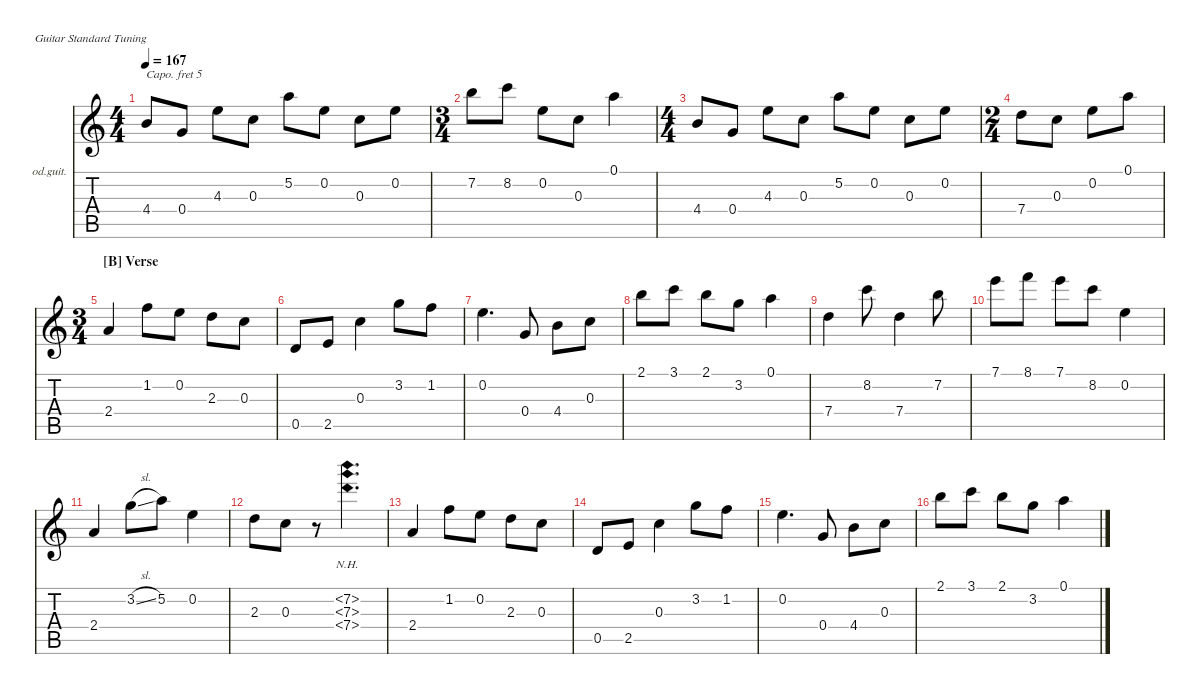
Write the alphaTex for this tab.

\hideDynamics
\bracketExtendMode nobrackets
\firstSystemTrackNameOrientation horizontal
\otherSystemsTrackNameOrientation horizontal
\track ("Main Gt." "od.guit.") {instrument overdrivenguitar}
\staff {score tabs}
\capo 5
\tuning (E4 B3 G3 D3 A2 E2)
\ts (4 4)
\tempo 167
\clef g2
\ks aminor
4.4.8{dy mf} 0.4.8 4.3.8 0.3.8 5.2.8 0.2.8 0.3.8 0.2.8 |
\ts (3 4)
7.2.8 8.2.8 0.2.8 0.3.8 0.1.4 |
\ts (4 4)
4.4.8 0.4.8 4.3.8 0.3.8 5.2.8 0.2.8 0.3.8 0.2.8 |
\ts (2 4)
7.4.8 0.3.8 0.2.8 0.1.8 |
\ts (3 4)
\section ("B" "Verse")
2.4.4 1.2.8 0.2.8 2.3.8 0.3.8 |
0.5.8 2.5.8 0.3.4 3.2.8 1.2.8 |
0.2.4{d} 0.4.8 4.4.8 0.3.8 |
2.1.8 3.1.8 2.1.8 3.2.8 0.1.4 |
7.4.4 8.2.8 7.4.4 7.2.8 |
7.1.8 8.1.8 7.1.8 8.2.8 0.2.4 |
2.4.4 3.2{sl}.8 5.2.8 0.2.4 |
2.3.8 0.3.8 r.8 (7.2{nh} 7.3{nh} 7.4{nh}).4{d} |
2.4.4 1.2.8 0.2.8 2.3.8 0.3.8 |
0.5.8 2.5.8 0.3.4 3.2.8 1.2.8 |
0.2.4{d} 0.4.8 4.4.8 0.3.8 |
2.1.8 3.1.8 2.1.8 3.2.8 0.1.4
